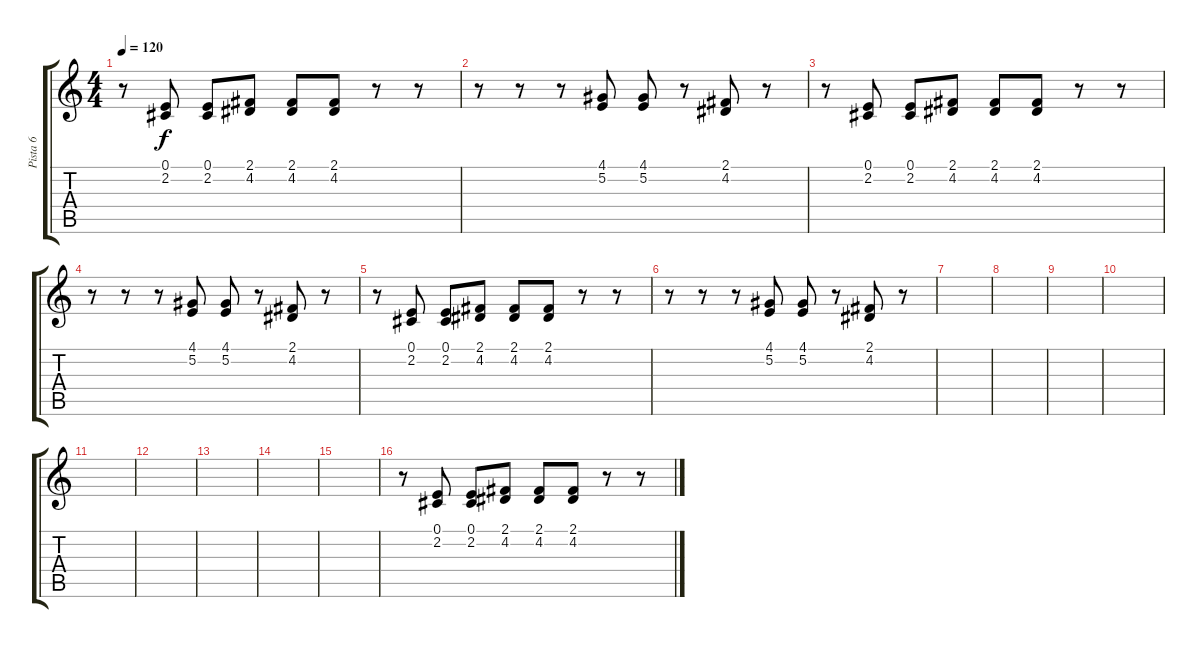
\track ("Pista 6" "Pista 6") {instrument synthbrass1}
\staff {score tabs}
\tuning (E4 B3 G3 D3 A2 E2) {hide}
\ts (4 4)
\tempo 120
\clef g2
\ks c
r.8{dy f} (0.1 2.2).8 (0.1 2.2).8 (2.1 4.2).8 (2.1 4.2).8 (2.1 4.2).8 r.8 r.8 |
r.8 r.8 r.8 (4.1 5.2).8 (4.1 5.2).8 r.8 (2.1 4.2).8 r.8 |
r.8 (0.1 2.2).8 (0.1 2.2).8 (2.1 4.2).8 (2.1 4.2).8 (2.1 4.2).8 r.8 r.8 |
r.8 r.8 r.8 (4.1 5.2).8 (4.1 5.2).8 r.8 (2.1 4.2).8 r.8 |
r.8 (0.1 2.2).8 (0.1 2.2).8 (2.1 4.2).8 (2.1 4.2).8 (2.1 4.2).8 r.8 r.8 |
r.8 r.8 r.8 (4.1 5.2).8 (4.1 5.2).8 r.8 (2.1 4.2).8 r.8 |
|
|
|
|
|
|
|
|
|
r.8 (0.1 2.2).8 (0.1 2.2).8 (2.1 4.2).8 (2.1 4.2).8 (2.1 4.2).8 r.8 r.8
